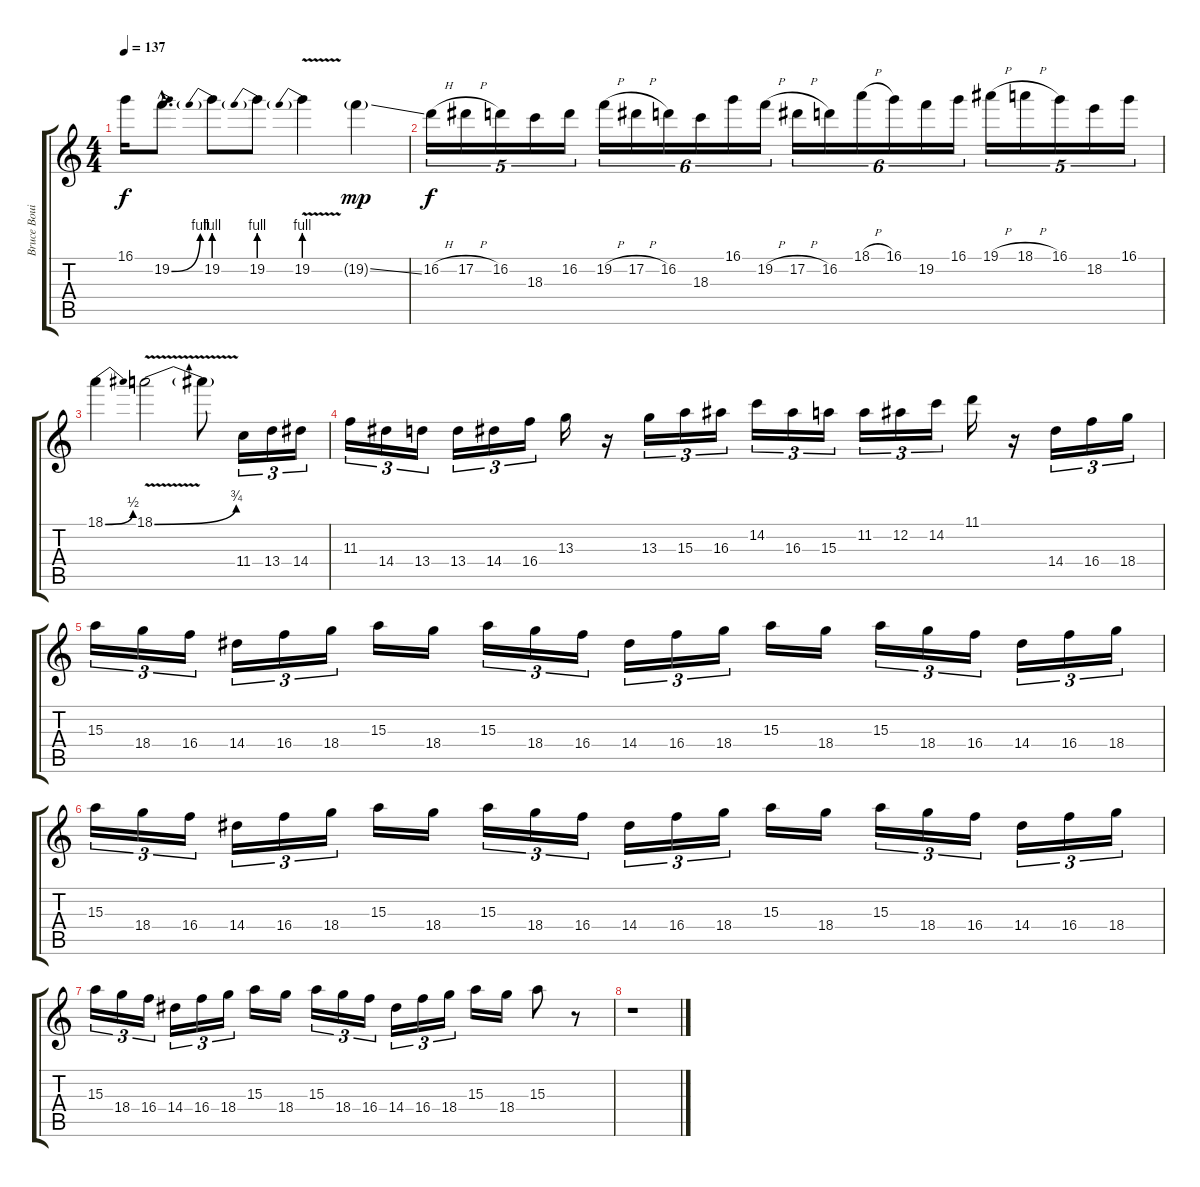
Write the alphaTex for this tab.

\track ("Bruce Bouillet" "Bruce Boui") {instrument distortionguitar}
\staff {score tabs}
\tuning (Eb4 Bb3 Gb3 Db3 Ab2 Eb2) {hide}
\ts (4 4)
\tempo 137
\clef g2
\ks c
16.1.16{dy f} 19.2{be (bend 0 0 60 4) hac}.8{d} 19.2{be (prebend 0 4 60 4)}.8 19.2{be (prebend 0 4 60 4)}.8 19.2{be (prebend 0 4 60 4) v}.4 19.2{ss g}.4{dy mp} |
16.2{h}.16{tu (5 4) dy f} 17.2{h}.16{tu (5 4)} 16.2.16{tu (5 4)} 18.3.16{tu (5 4)} 16.2.16{tu (5 4)} 19.2{h}.16{tu (6 4)} 17.2{h}.16{tu (6 4)} 16.2.16{tu (6 4)} 18.3.16{tu (6 4)} 16.1.16{tu (6 4)} 19.2{h}.16{tu (6 4)} 17.2{h}.16{tu (6 4)} 16.2.16{tu (6 4)} 18.1{h}.16{tu (6 4)} 16.1.16{tu (6 4)} 19.2.16{tu (6 4)} 16.1.16{tu (6 4)} 19.1{h}.16{tu (5 4)} 18.1{h}.16{tu (5 4)} 16.1.16{tu (5 4)} 18.2.16{tu (5 4)} 16.1.16{tu (5 4)} |
18.1{be (bend 0 0 60 2)}.4 18.1{be (bend 0 0 60 3) v}.2 18.1{t}.8 11.4.16{tu (3 2)} 13.4.16{tu (3 2)} 14.4.16{tu (3 2)} |
11.3.16{tu (3 2)} 14.4.16{tu (3 2)} 13.4.16{tu (3 2)} 13.4.16{tu (3 2)} 14.4.16{tu (3 2)} 16.4.16{tu (3 2)} 13.3.16 r.16 13.3.16{tu (3 2)} 15.3.16{tu (3 2)} 16.3.16{tu (3 2)} 14.2.16{tu (3 2)} 16.3.16{tu (3 2)} 15.3.16{tu (3 2)} 11.2.16{tu (3 2)} 12.2.16{tu (3 2)} 14.2.16{tu (3 2)} 11.1.16 r.16 14.4.16{tu (3 2)} 16.4.16{tu (3 2)} 18.4.16{tu (3 2)} |
15.3.16{tu (3 2)} 18.4.16{tu (3 2)} 16.4.16{tu (3 2)} 14.4.16{tu (3 2)} 16.4.16{tu (3 2)} 18.4.16{tu (3 2)} 15.3.16 18.4.16 15.3.16{tu (3 2)} 18.4.16{tu (3 2)} 16.4.16{tu (3 2)} 14.4.16{tu (3 2)} 16.4.16{tu (3 2)} 18.4.16{tu (3 2)} 15.3.16 18.4.16 15.3.16{tu (3 2)} 18.4.16{tu (3 2)} 16.4.16{tu (3 2)} 14.4.16{tu (3 2)} 16.4.16{tu (3 2)} 18.4.16{tu (3 2)} |
15.3.16{tu (3 2)} 18.4.16{tu (3 2)} 16.4.16{tu (3 2)} 14.4.16{tu (3 2)} 16.4.16{tu (3 2)} 18.4.16{tu (3 2)} 15.3.16 18.4.16 15.3.16{tu (3 2)} 18.4.16{tu (3 2)} 16.4.16{tu (3 2)} 14.4.16{tu (3 2)} 16.4.16{tu (3 2)} 18.4.16{tu (3 2)} 15.3.16 18.4.16 15.3.16{tu (3 2)} 18.4.16{tu (3 2)} 16.4.16{tu (3 2)} 14.4.16{tu (3 2)} 16.4.16{tu (3 2)} 18.4.16{tu (3 2)} |
15.3.16{tu (3 2)} 18.4.16{tu (3 2)} 16.4.16{tu (3 2)} 14.4.16{tu (3 2)} 16.4.16{tu (3 2)} 18.4.16{tu (3 2)} 15.3.16 18.4.16 15.3.16{tu (3 2)} 18.4.16{tu (3 2)} 16.4.16{tu (3 2)} 14.4.16{tu (3 2)} 16.4.16{tu (3 2)} 18.4.16{tu (3 2)} 15.3.16 18.4.16 15.3.8 r.8 |
r.1
